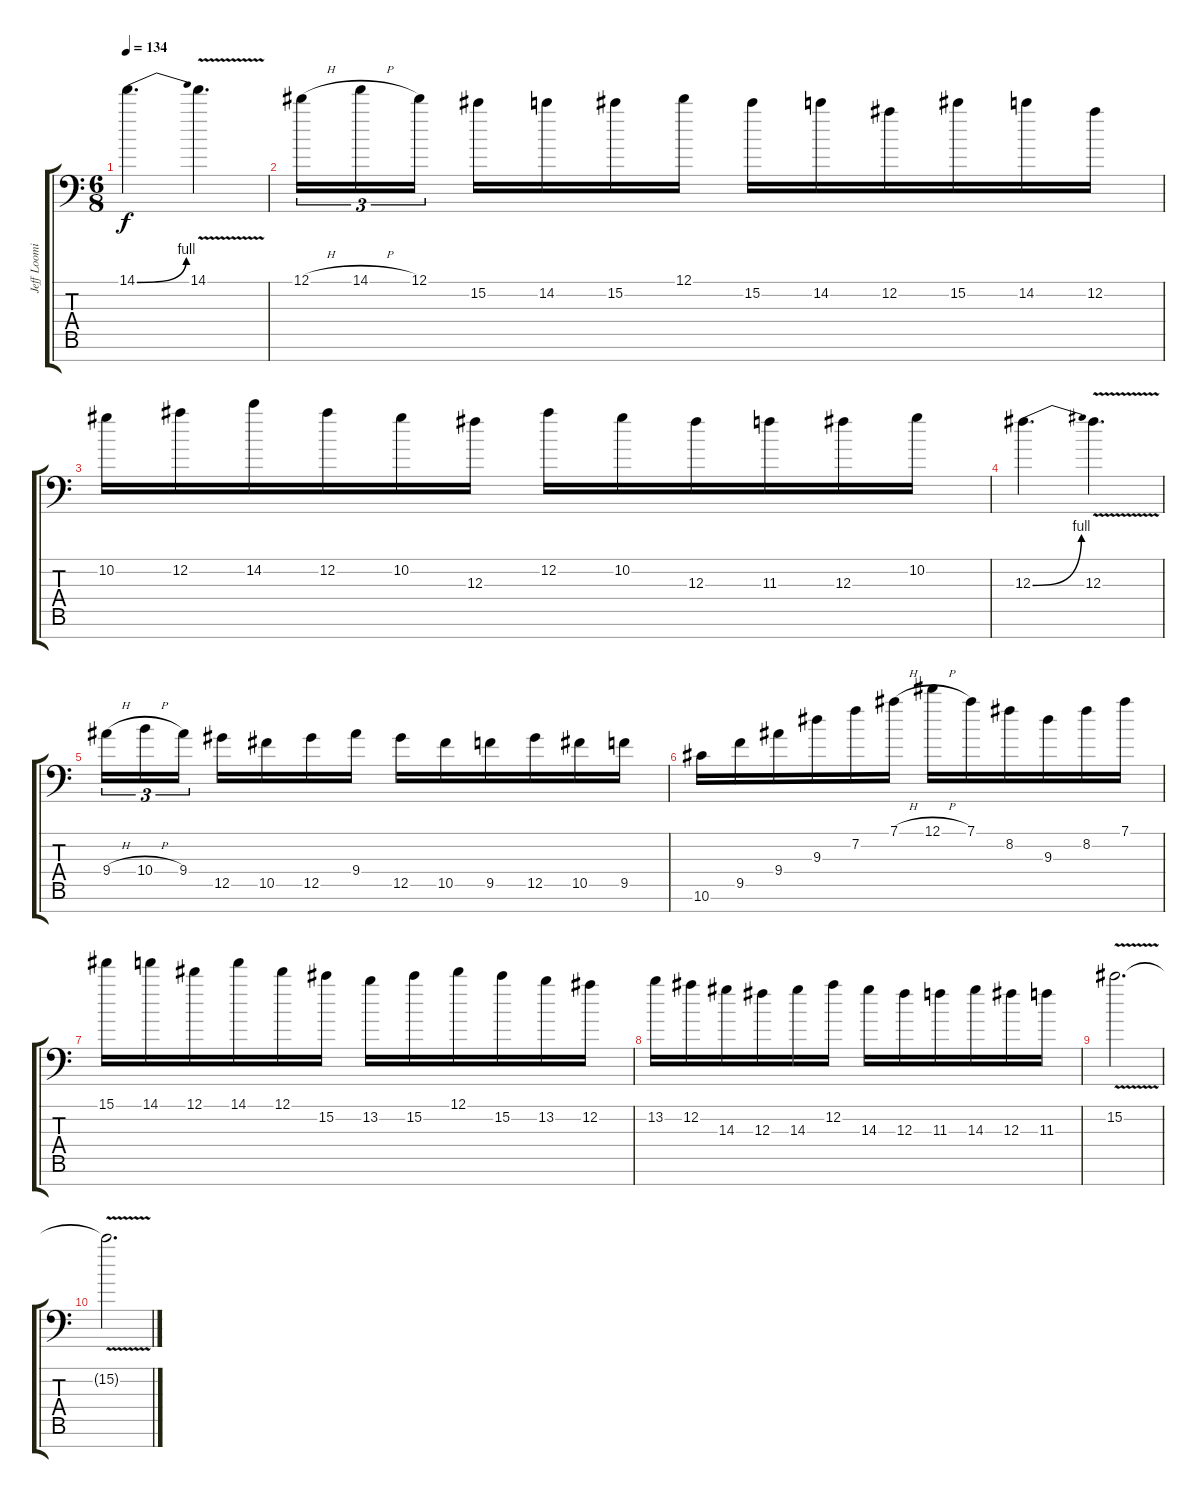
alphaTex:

\track ("Jeff Loomis" "Jeff Loomi") {instrument distortionguitar}
\staff {score tabs}
\tuning (Eb4 Bb3 Gb3 Db3 Ab2 Eb2 Bb1) {hide}
\ts (6 8)
\tempo 134
\clef f4
\ks c
14.1{be (bend 0 0 60 4)}.4{d dy f} 14.1{v}.4{d} |
12.1{h}.16{tu (3 2)} 14.1{h}.16{tu (3 2)} 12.1.16{tu (3 2) beam splitsecondary} 15.2.16 14.2.16 15.2.16 12.1.16 15.2.16 14.2.16 12.2.16 15.2.16 14.2.16 12.2.16 |
10.2.16 12.2.16 14.2.16 12.2.16 10.2.16 12.3.16 12.2.16 10.2.16 12.3.16 11.3.16 12.3.16 10.2.16 |
12.3{be (bend 0 0 60 4)}.4{d} 12.3{v}.4{d} |
9.4{h}.16{tu (3 2)} 10.4{h}.16{tu (3 2)} 9.4.16{tu (3 2) beam splitsecondary} 12.5.16 10.5.16 12.5.16 9.4.16 12.5.16 10.5.16 9.5.16 12.5.16 10.5.16 9.5.16 |
10.6.16 9.5.16 9.4.16 9.3.16 7.2.16 7.1{h}.16 12.1{h}.16 7.1.16 8.2.16 9.3.16 8.2.16 7.1.16 |
15.1.16 14.1.16 12.1.16 14.1.16 12.1.16 15.2.16 13.2.16 15.2.16 12.1.16 15.2.16 13.2.16 12.2.16 |
13.2.16 12.2.16 14.3.16 12.3.16 14.3.16 12.2.16 14.3.16 12.3.16 11.3.16 14.3.16 12.3.16 11.3.16 |
15.2{v}.2{d} |
15.2{t}.2{d}
